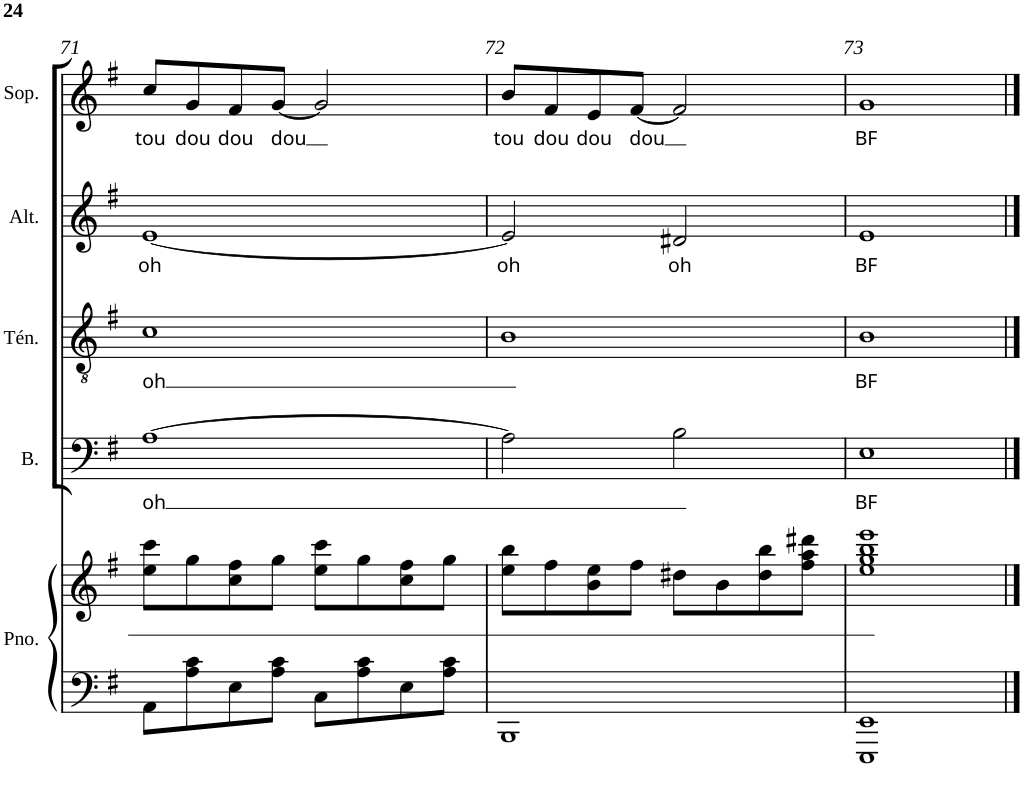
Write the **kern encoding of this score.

**kern	**kern	**kern	**text	**kern	**text	**kern	**text	**kern	**text
*part5	*part5	*part4	*part4	*part3	*part3	*part2	*part2	*part1	*part1
*staff6	*staff5	*staff4	*staff4	*staff3	*staff3	*staff2	*staff2	*staff1	*staff1
*I"Piano	*	*I"Basse	*	*I"Ténor	*	*I"Alto	*	*I"Soprano	*
*I'Pno.	*	*I'B.	*	*I'Tén.	*	*I'Alt.	*	*I'Sop.	*
!!LO:PB:g=z
*clefF4	*clefG2	*clefF4	*	*clefGv2	*	*clefG2	*	*clefG2	*
*k[f#]	*k[f#]	*k[f#]	*	*k[f#]	*	*k[f#]	*	*k[f#]	*
*e:	*e:	*e:	*	*e:	*	*e:	*	*e:	*
*M4/4	*M4/4	*M4/4	*	*M4/4	*	*M4/4	*	*M4/4	*
=71	=71	=71	=71	=71	=71	=71	=71	=71	=71
!	!	!	!LO:LY:b	!	!LO:LY:b	!	!LO:LY:b	!	!LO:LY:b
8AA\L	8ee\ 8ccc\L	[1A	oh	1c	oh	[1e	oh	8cc/L	tou
!	!	!	!	!	!	!	!	!	!LO:LY:b
8A\ 8c\	8gg\	.	.	.	.	.	.	8g/	dou
!	!	!	!	!	!	!	!	!	!LO:LY:b
8E\	8cc\ 8ff#\	.	.	.	.	.	.	8f#/	dou
!	!	!	!	!	!	!	!	!	!LO:LY:b
8A\ 8c\J	8gg\J	.	.	.	.	.	.	[8g/J	dou
8C\L	8ee\ 8ccc\L	.	.	.	.	.	.	2g/]	.
8A\ 8c\	8gg\	.	.	.	.	.	.	.	.
8E\	8cc\ 8ff#\	.	.	.	.	.	.	.	.
8A\ 8c\J	8gg\J	.	.	.	.	.	.	.	.
=72	=72	=72	=72	=72	=72	=72	=72	=72	=72
!	!	!	!	!	!	!	!LO:LY:b	!	!LO:LY:b
1BBB	8ee\ 8bb\L	2A\]	.	1B	.	2e/]	oh	8b/L	tou
!	!	!	!	!	!	!	!	!	!LO:LY:b
.	8ff#\	.	.	.	.	.	.	8f#/	dou
!	!	!	!	!	!	!	!	!	!LO:LY:b
.	8b\ 8ee\	.	.	.	.	.	.	8e/	dou
!	!	!	!	!	!	!	!	!	!LO:LY:b
.	8ff#\J	.	.	.	.	.	.	[8f#/J	dou
!	!	!	!	!	!	!	!LO:LY:b	!	!
.	8dd#X\L	2B\	.	.	.	2d#X/	oh	2f#/]	.
.	8b\	.	.	.	.	.	.	.	.
.	8dd#\ 8bb\	.	.	.	.	.	.	.	.
.	8ff#\ 8aa\ 8ddd#X\J	.	.	.	.	.	.	.	.
=73	=73	=73	=73	=73	=73	=73	=73	=73	=73
!	!	!	!LO:LY:b	!	!LO:LY:b	!	!LO:LY:b	!	!LO:LY:b
1EEE 1EE	1ee 1gg 1bb 1eee	1E	BF	1B	BF	1e	BF	1g	BF
==	==	==	==	==	==	==	==	==	==
*-	*-	*-	*-	*-	*-	*-	*-	*-	*-
